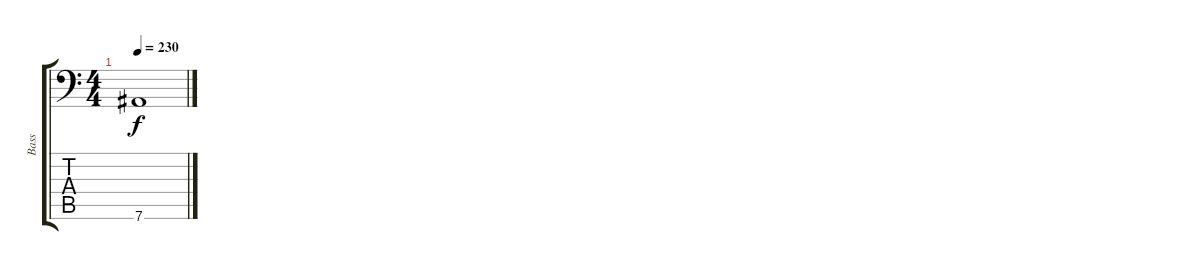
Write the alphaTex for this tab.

\track ("Bass" "Bass") {instrument distortionguitar}
\staff {score tabs}
\tuning (Eb3 Bb2 Gb2 Db2 Ab1 Eb1) {hide}
\ts (4 4)
\tempo 230
\clef f4
\ks c
7.6{t}.1{dy f}
